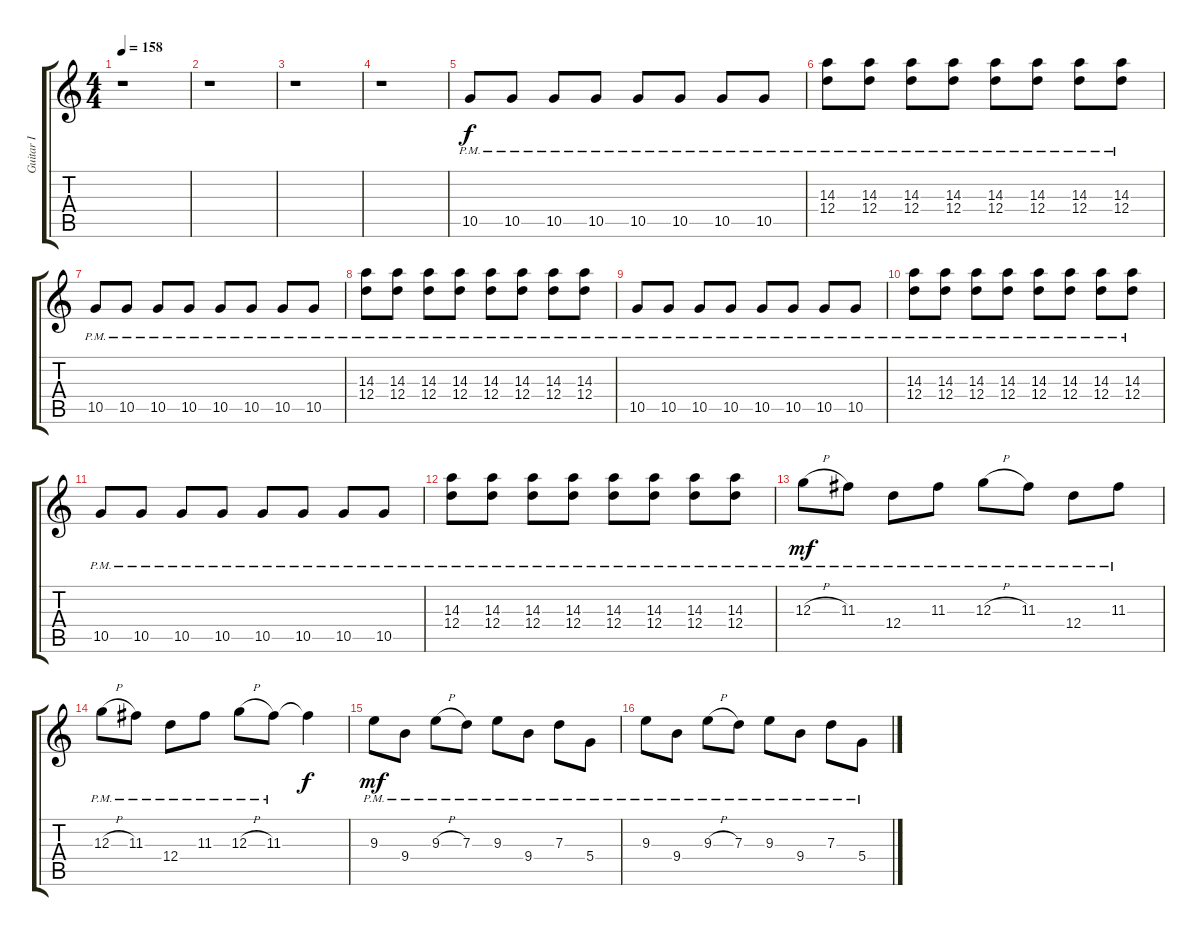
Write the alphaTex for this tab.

\track ("Guitar I" "Guitar I") {instrument distortionguitar}
\staff {score tabs}
\tuning (E4 B3 G3 D3 A2 E2) {hide}
\ts (4 4)
\tempo 158
\clef g2
\ks c
r.1{dy f} |
r.1 |
r.1 |
r.1 |
10.5{pm}.8{volume 8} 10.5{pm}.8 10.5{pm}.8 10.5{pm}.8 10.5{pm}.8 10.5{pm}.8 10.5{pm}.8 10.5{pm}.8 |
(14.3{pm} 12.4{pm}).8 (14.3{pm} 12.4{pm}).8 (14.3{pm} 12.4{pm}).8 (14.3{pm} 12.4{pm}).8 (14.3{pm} 12.4{pm}).8 (14.3{pm} 12.4{pm}).8 (14.3{pm} 12.4{pm}).8 (14.3{pm} 12.4{pm}).8 |
10.5{pm}.8 10.5{pm}.8 10.5{pm}.8 10.5{pm}.8 10.5{pm}.8 10.5{pm}.8 10.5{pm}.8 10.5{pm}.8 |
(14.3{pm} 12.4{pm}).8 (14.3{pm} 12.4{pm}).8 (14.3{pm} 12.4{pm}).8 (14.3{pm} 12.4{pm}).8 (14.3{pm} 12.4{pm}).8 (14.3{pm} 12.4{pm}).8 (14.3{pm} 12.4{pm}).8 (14.3{pm} 12.4{pm}).8 |
10.5{pm}.8 10.5{pm}.8 10.5{pm}.8 10.5{pm}.8 10.5{pm}.8 10.5{pm}.8 10.5{pm}.8 10.5{pm}.8 |
(14.3{pm} 12.4{pm}).8 (14.3{pm} 12.4{pm}).8 (14.3{pm} 12.4{pm}).8 (14.3{pm} 12.4{pm}).8 (14.3{pm} 12.4{pm}).8 (14.3{pm} 12.4{pm}).8 (14.3{pm} 12.4{pm}).8 (14.3{pm} 12.4{pm}).8 |
10.5{pm}.8 10.5{pm}.8 10.5{pm}.8 10.5{pm}.8 10.5{pm}.8 10.5{pm}.8 10.5{pm}.8 10.5{pm}.8 |
(14.3{pm} 12.4{pm}).8 (14.3{pm} 12.4{pm}).8 (14.3{pm} 12.4{pm}).8 (14.3{pm} 12.4{pm}).8 (14.3{pm} 12.4{pm}).8 (14.3{pm} 12.4{pm}).8 (14.3{pm} 12.4{pm}).8 (14.3{pm} 12.4{pm}).8 |
12.3{h pm}.8{dy mf} 11.3{pm}.8 12.4{pm}.8 11.3{pm}.8 12.3{h pm}.8 11.3{pm}.8 12.4{pm}.8 11.3{pm}.8 |
12.3{h pm}.8 11.3{pm}.8 12.4{pm}.8 11.3{pm}.8 12.3{h pm}.8 11.3{pm}.8 11.3{t}.4{dy f} |
9.3{pm}.8{dy mf} 9.4{pm}.8 9.3{h pm}.8 7.3{pm}.8 9.3{pm}.8 9.4{pm}.8 7.3{pm}.8 5.4{pm}.8 |
9.3{pm}.8 9.4{pm}.8 9.3{h pm}.8 7.3{pm}.8 9.3{pm}.8 9.4{pm}.8 7.3{pm}.8 5.4{pm}.8
